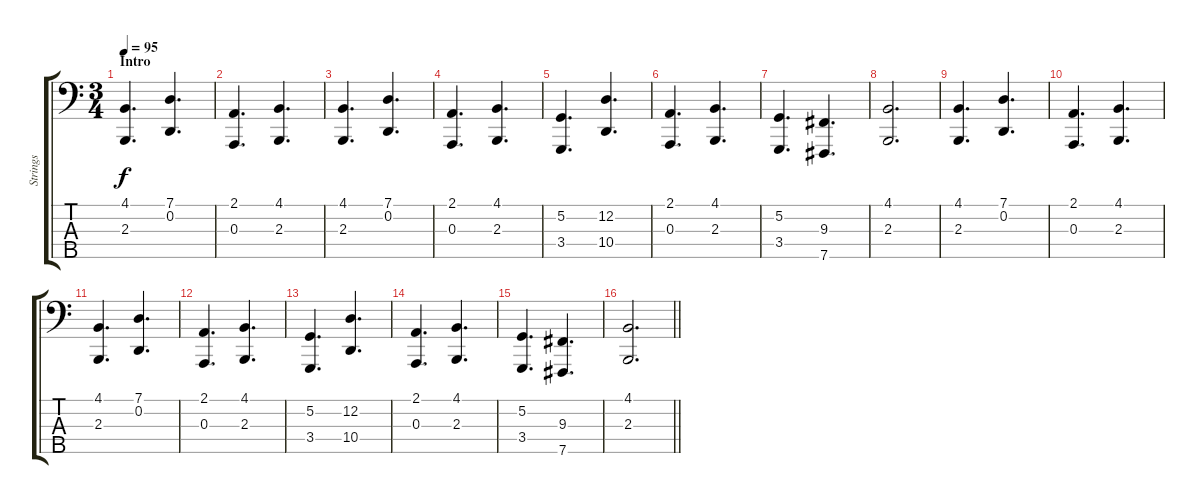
\track ("Strings" "Strings") {instrument stringensemble1}
\staff {score tabs}
\tuning (G2 D2 A1 E1 B0) {hide}
\ts (3 4)
\section ("" "Intro ")
\tempo 95
\clef f4
\ks c
(4.1 2.3).4{d dy f instrument stringensemble1} (7.1 0.2).4{d} |
(2.1 0.3).4{d} (4.1 2.3).4{d} |
(4.1 2.3).4{d} (7.1 0.2).4{d} |
(2.1 0.3).4{d} (4.1 2.3).4{d} |
(5.2 3.4).4{d} (12.2 10.4).4{d} |
(2.1 0.3).4{d} (4.1 2.3).4{d} |
(5.2 3.4).4{d} (9.3 7.5).4{d} |
(4.1 2.3).2{d} |
(4.1 2.3).4{d} (7.1 0.2).4{d} |
(2.1 0.3).4{d} (4.1 2.3).4{d} |
(4.1 2.3).4{d} (7.1 0.2).4{d} |
(2.1 0.3).4{d} (4.1 2.3).4{d} |
(5.2 3.4).4{d} (12.2 10.4).4{d} |
(2.1 0.3).4{d} (4.1 2.3).4{d} |
(5.2 3.4).4{d} (9.3 7.5).4{d} |
\barLineRight lightlight
(4.1 2.3).2{d}
